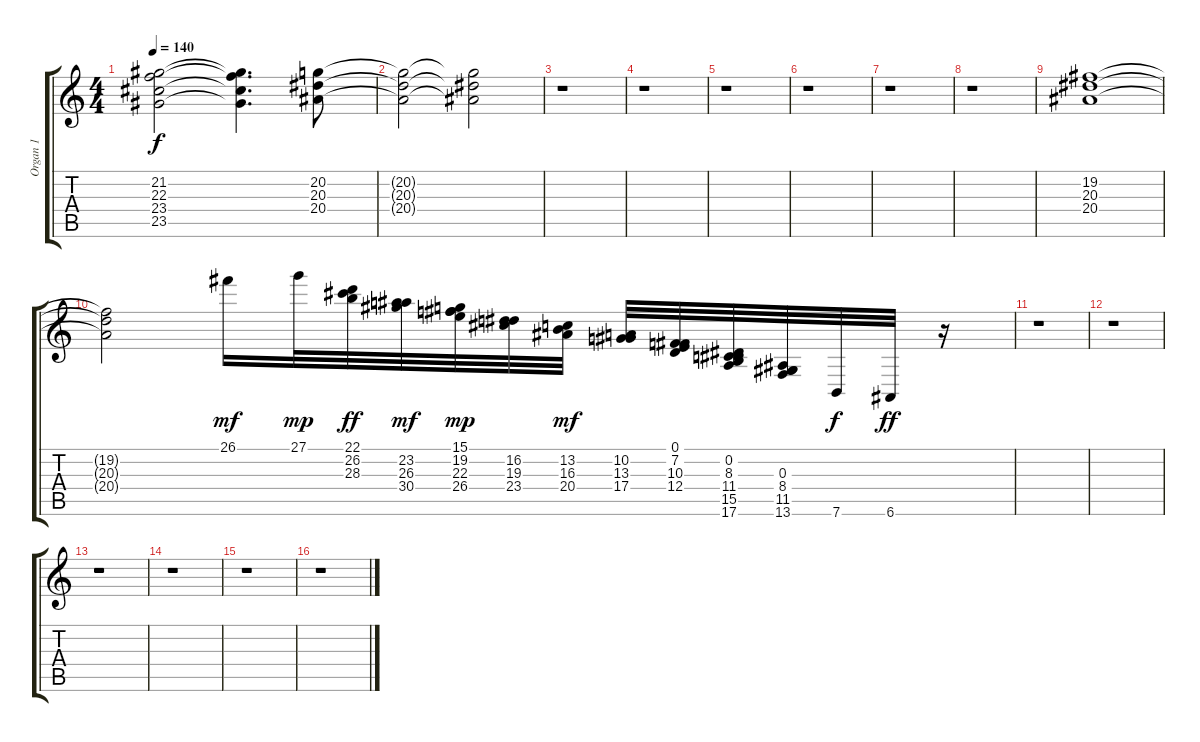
\track ("Organ 1" "Organ 1") {instrument rockorgan}
\staff {score tabs}
\tuning (E4 B3 G3 D3 A2 E2) {hide}
\ts (4 4)
\tempo 140
\clef g2
\ks c
(21.2{t} 22.3{t} 23.4{t} 23.5{t}).2{dy f} (21.2{t} 22.3{t} 23.4{t} 23.5{t}).4{d} (20.2 20.3 20.4).8 |
(20.2{t} 20.3{t} 20.4{t}).2 (20.2{t} 20.3{t} 20.4{t}).2 |
r.1 |
r.1 |
r.1 |
r.1 |
r.1 |
r.1 |
(19.2 20.3 20.4).1 |
(19.2{t} 20.3{t} 20.4{t}).2 26.1.16{dy mf} 27.1.32{dy mp} (22.1 26.2 28.3).32{dy ff} (23.2 26.3 30.4).32{dy mf} (15.1 19.2 22.3 26.4).32{dy mp} (16.2 19.3 23.4).32 (13.2 16.3 20.4).32{dy mf} (10.2 13.3 17.4).32 (0.1 7.2 10.3 12.4).32 (0.2 8.3 11.4 15.5 17.6).32 (0.3 8.4 11.5 13.6).32 7.6.32{dy f} 6.6.32{dy ff} r.16 |
r.1 |
r.1 |
r.1 |
r.1 |
r.1 |
r.1
